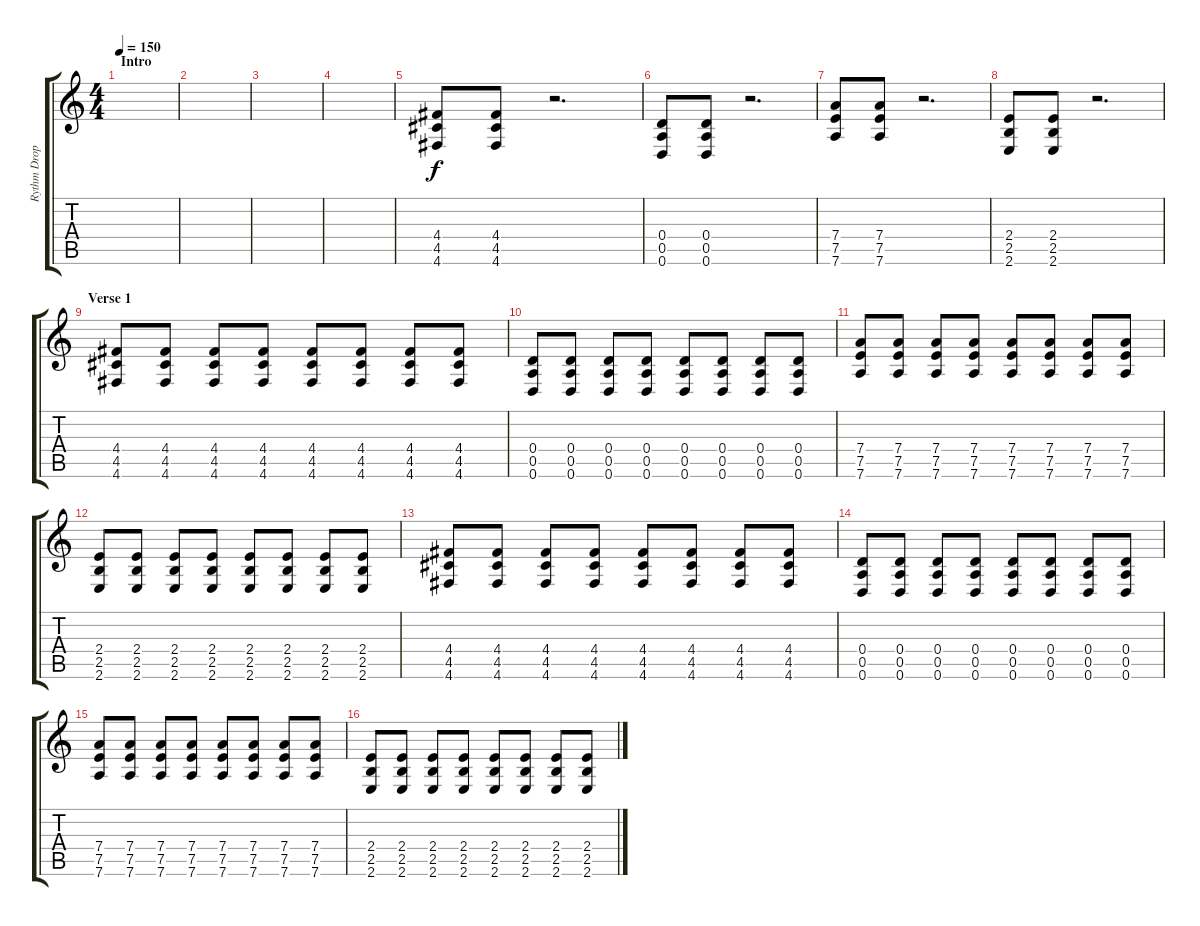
\track ("Rythm Drop D" "Rythm Drop") {instrument overdrivenguitar}
\staff {score tabs}
\tuning (E4 B3 G3 D3 A2 D2) {hide}
\ts (4 4)
\section ("" "Intro")
\tempo 150
\clef g2
\ks c
|
|
|
|
(4.4 4.5 4.6).8 (4.4 4.5 4.6).8 r.2{d} |
(0.4 0.5 0.6).8 (0.4 0.5 0.6).8 r.2{d} |
(7.4 7.5 7.6).8 (7.4 7.5 7.6).8 r.2{d} |
(2.4 2.5 2.6).8 (2.4 2.5 2.6).8 r.2{d} |
\section ("" "Verse 1")
(4.4 4.5 4.6).8 (4.4 4.5 4.6).8 (4.4 4.5 4.6).8 (4.4 4.5 4.6).8 (4.4 4.5 4.6).8 (4.4 4.5 4.6).8 (4.4 4.5 4.6).8 (4.4 4.5 4.6).8 |
(0.4 0.5 0.6).8 (0.4 0.5 0.6).8 (0.4 0.5 0.6).8 (0.4 0.5 0.6).8 (0.4 0.5 0.6).8 (0.4 0.5 0.6).8 (0.4 0.5 0.6).8 (0.4 0.5 0.6).8 |
(7.4 7.5 7.6).8 (7.4 7.5 7.6).8 (7.4 7.5 7.6).8 (7.4 7.5 7.6).8 (7.4 7.5 7.6).8 (7.4 7.5 7.6).8 (7.4 7.5 7.6).8 (7.4 7.5 7.6).8 |
(2.4 2.5 2.6).8 (2.4 2.5 2.6).8 (2.4 2.5 2.6).8 (2.4 2.5 2.6).8 (2.4 2.5 2.6).8 (2.4 2.5 2.6).8 (2.4 2.5 2.6).8 (2.4 2.5 2.6).8 |
(4.4 4.5 4.6).8 (4.4 4.5 4.6).8 (4.4 4.5 4.6).8 (4.4 4.5 4.6).8 (4.4 4.5 4.6).8 (4.4 4.5 4.6).8 (4.4 4.5 4.6).8 (4.4 4.5 4.6).8 |
(0.4 0.5 0.6).8 (0.4 0.5 0.6).8 (0.4 0.5 0.6).8 (0.4 0.5 0.6).8 (0.4 0.5 0.6).8 (0.4 0.5 0.6).8 (0.4 0.5 0.6).8 (0.4 0.5 0.6).8 |
(7.4 7.5 7.6).8 (7.4 7.5 7.6).8 (7.4 7.5 7.6).8 (7.4 7.5 7.6).8 (7.4 7.5 7.6).8 (7.4 7.5 7.6).8 (7.4 7.5 7.6).8 (7.4 7.5 7.6).8 |
(2.4 2.5 2.6).8 (2.4 2.5 2.6).8 (2.4 2.5 2.6).8 (2.4 2.5 2.6).8 (2.4 2.5 2.6).8 (2.4 2.5 2.6).8 (2.4 2.5 2.6).8 (2.4 2.5 2.6).8
